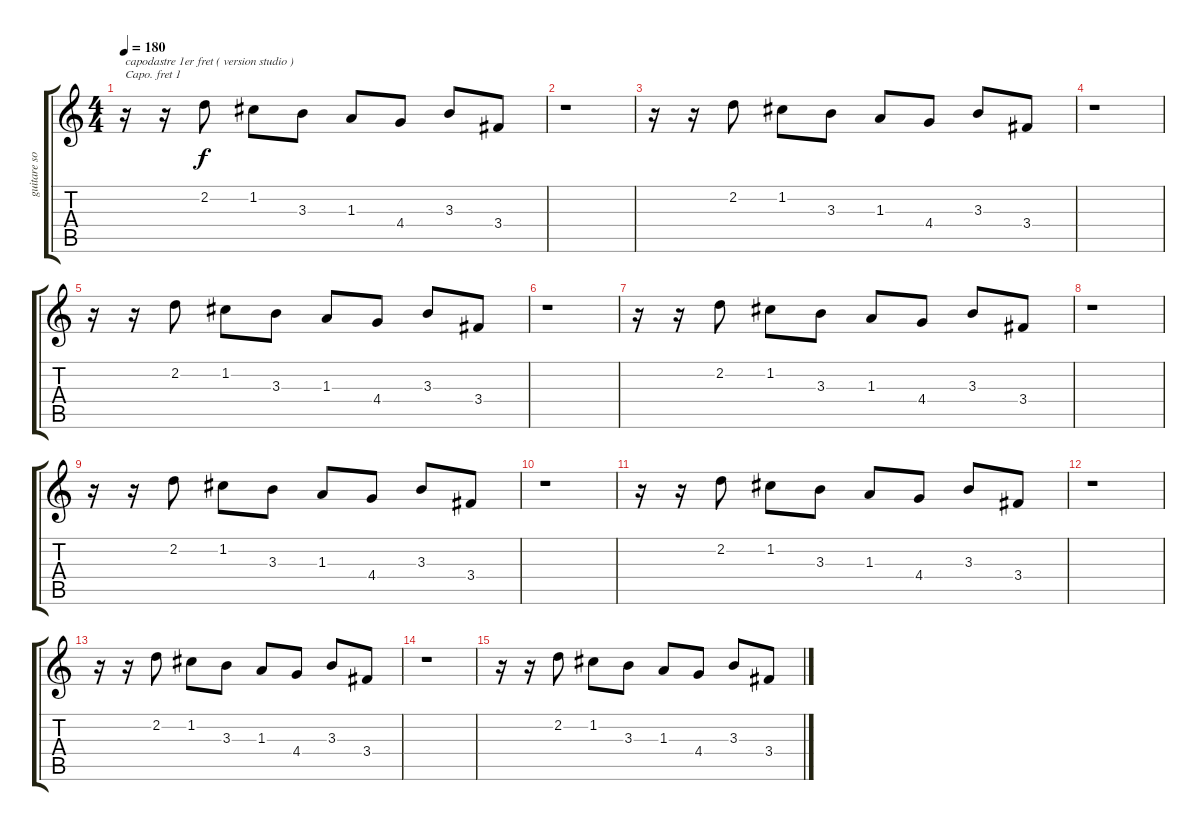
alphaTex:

\track ("guitare solo " "guitare so") {instrument electricguitarmuted}
\staff {score tabs}
\capo 1
\tuning (E4 B3 G3 D3 A2 E2) {hide}
\ts (4 4)
\tempo 180
\clef g2
\ks c
r.16{txt "capodastre 1er fret ( version studio )" dy f instrument electricguitarmuted} r.16 2.2.8 1.2.8 3.3.8 1.3.8 4.4.8 3.3.8 3.4.8 |
r.1 |
r.16 r.16 2.2.8 1.2.8 3.3.8 1.3.8 4.4.8 3.3.8 3.4.8 |
r.1 |
r.16 r.16 2.2.8 1.2.8 3.3.8 1.3.8 4.4.8 3.3.8 3.4.8 |
r.1 |
r.16 r.16 2.2.8 1.2.8 3.3.8 1.3.8 4.4.8 3.3.8 3.4.8 |
r.1 |
r.16 r.16 2.2.8 1.2.8 3.3.8 1.3.8 4.4.8 3.3.8 3.4.8 |
r.1 |
r.16 r.16 2.2.8 1.2.8 3.3.8 1.3.8 4.4.8 3.3.8 3.4.8 |
r.1 |
r.16 r.16 2.2.8 1.2.8 3.3.8 1.3.8 4.4.8 3.3.8 3.4.8 |
r.1 |
r.16 r.16 2.2.8 1.2.8 3.3.8 1.3.8 4.4.8 3.3.8 3.4.8
